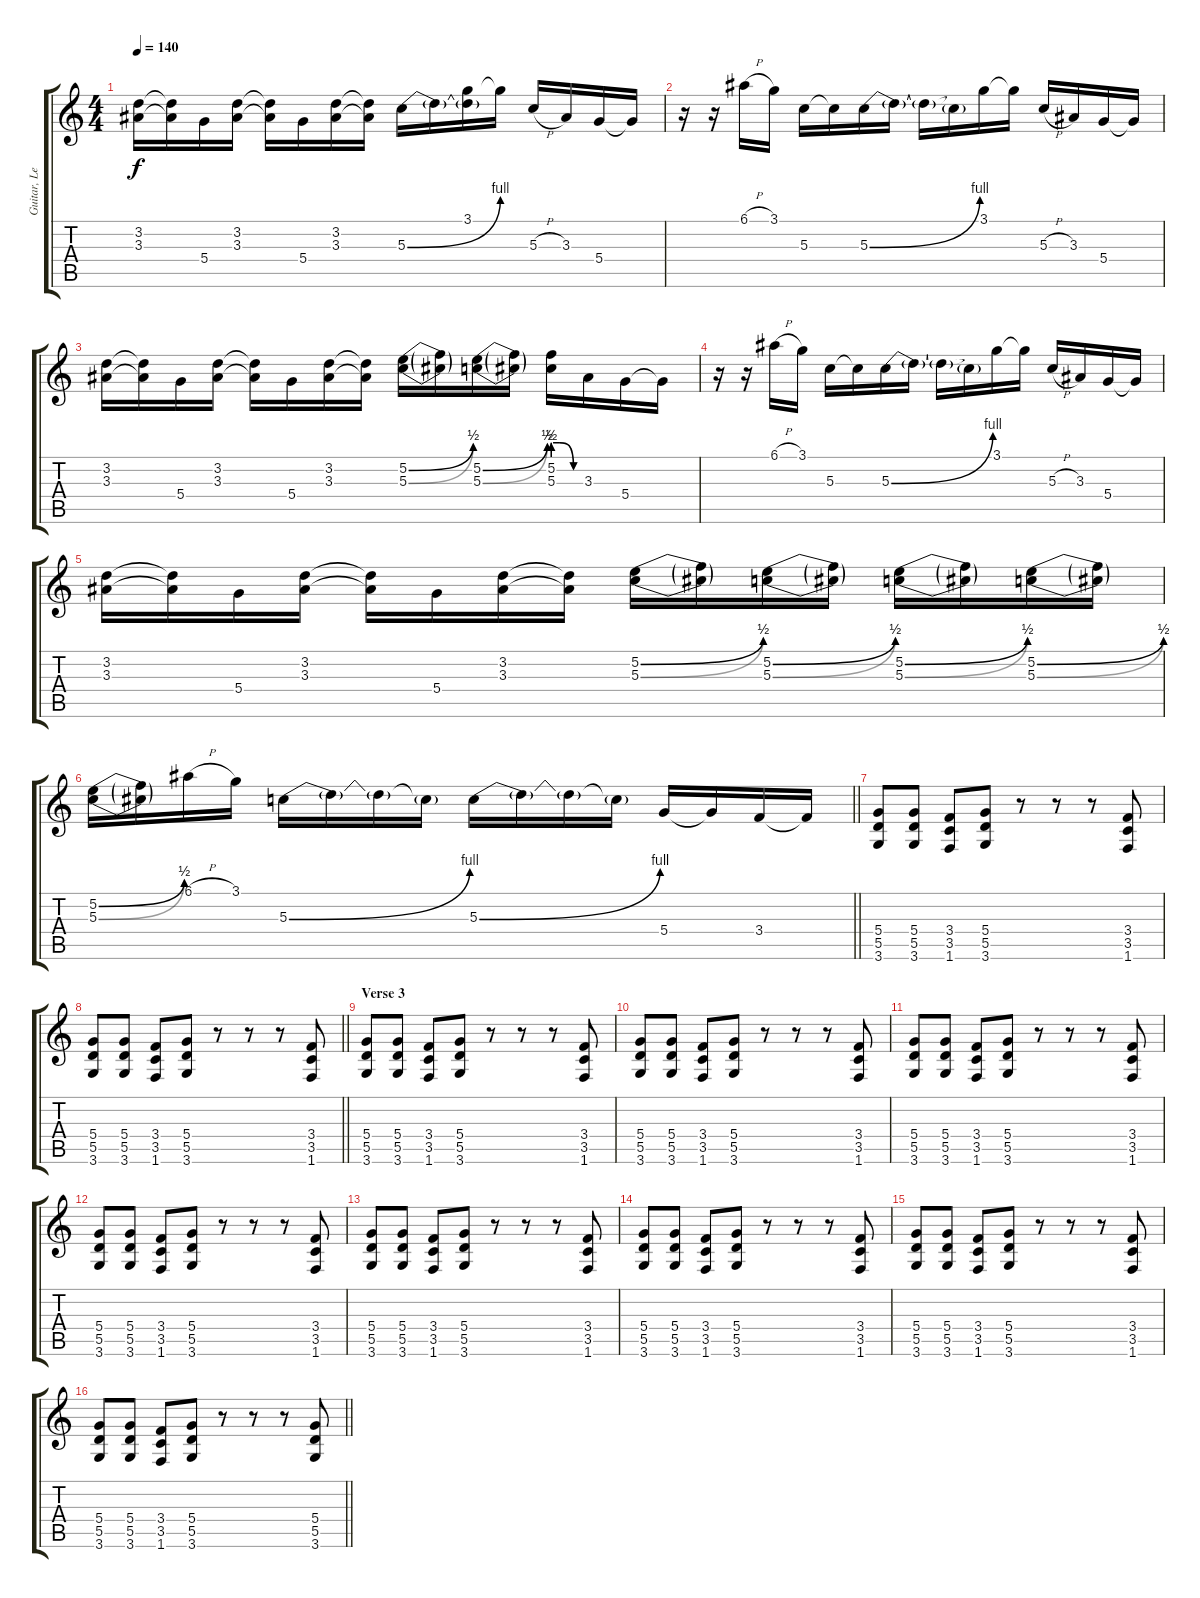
\track ("Guitar, Lead" "Guitar, Le") {instrument overdrivenguitar}
\staff {score tabs}
\tuning (E4 B3 G3 D3 A2 E2) {hide}
\ts (4 4)
\tempo 140
\clef g2
\ks c
(3.2 3.3).16{dy f} (3.2{t} 3.3{t}).16 5.4.16 (3.2 3.3).16 (3.2{t} 3.3{t}).16 5.4.16 (3.2 3.3).16 (3.2{t} 3.3{t}).16 5.3{be (bend 0 0 60 4)}.16 5.3{t}.16 (3.1 5.3{t}).16 3.1{t}.16 5.3{h}.16 3.3.16 5.4.16 5.4{t}.16 |
r.16 r.16 6.1{h}.16 3.1.16 5.3.16 5.3{t}.16 5.3{be (bend 0 0 60 4)}.16 5.3{t}.16 5.3{t}.16 5.3{t}.16 3.1.16 3.1{t}.16 5.3{h}.16 3.3.16 5.4.16 5.4{t}.16 |
(3.2 3.3).16 (3.2{t} 3.3{t}).16 5.4.16 (3.2 3.3).16 (3.2{t} 3.3{t}).16 5.4.16 (3.2 3.3).16 (3.2{t} 3.3{t}).16 (5.2{be (bend 0 0 60 2)} 5.3{be (bend 0 0 60 2)}).16 (5.2{t} 5.3{t}).16 (5.2{be (bend 0 0 60 2)} 5.3{be (bend 0 0 60 2)}).16 (5.2{t} 5.3{t}).16 (5.2{be (custom 0 2 15 2 45 0 60 0)} 5.3{be (custom 0 2 15 2 45 0 60 0)}).16 3.3.16 5.4.16 5.4{t}.16 |
r.16 r.16 6.1{h}.16 3.1.16 5.3.16 5.3{t}.16 5.3{be (bend 0 0 60 4)}.16 5.3{t}.16 5.3{t}.16 5.3{t}.16 3.1.16 3.1{t}.16 5.3{h}.16 3.3.16 5.4.16 5.4{t}.16 |
(3.2 3.3).16 (3.2{t} 3.3{t}).16 5.4.16 (3.2 3.3).16 (3.2{t} 3.3{t}).16 5.4.16 (3.2 3.3).16 (3.2{t} 3.3{t}).16 (5.2{be (bend 0 0 60 2)} 5.3{be (bend 0 0 60 2)}).16 (5.2{t} 5.3{t}).16 (5.2{be (bend 0 0 60 2)} 5.3{be (bend 0 0 60 2)}).16 (5.2{t} 5.3{t}).16 (5.2{be (bend 0 0 60 2)} 5.3{be (bend 0 0 60 2)}).16 (5.2{t} 5.3{t}).16 (5.2{be (bend 0 0 60 2)} 5.3{be (bend 0 0 60 2)}).16 (5.2{t} 5.3{t}).16 |
\barLineRight lightlight
(5.2{be (bend 0 0 60 2)} 5.3{be (bend 0 0 60 2)}).16 (5.2{t} 5.3{t}).16 6.1{h}.16 3.1.16 5.3{be (bend 0 0 60 4)}.16 5.3{t}.16 5.3{t}.16 5.3{t}.16 5.3{be (bend 0 0 60 4)}.16 5.3{t}.16 5.3{t}.16 5.3{t}.16 5.4.16 5.4{t}.16 3.4.16 3.4{t}.16 |
(5.4 5.5 3.6).8 (5.4 5.5 3.6).8 (3.4 3.5 1.6).8 (5.4 5.5 3.6).8 r.8 r.8 r.8 (3.4 3.5 1.6).8 |
\barLineRight lightlight
(5.4 5.5 3.6).8 (5.4 5.5 3.6).8 (3.4 3.5 1.6).8 (5.4 5.5 3.6).8 r.8 r.8 r.8 (3.4 3.5 1.6).8 |
\section ("" "Verse 3")
(5.4 5.5 3.6).8 (5.4 5.5 3.6).8 (3.4 3.5 1.6).8 (5.4 5.5 3.6).8 r.8 r.8 r.8 (3.4 3.5 1.6).8 |
(5.4 5.5 3.6).8 (5.4 5.5 3.6).8 (3.4 3.5 1.6).8 (5.4 5.5 3.6).8 r.8 r.8 r.8 (3.4 3.5 1.6).8 |
(5.4 5.5 3.6).8 (5.4 5.5 3.6).8 (3.4 3.5 1.6).8 (5.4 5.5 3.6).8 r.8 r.8 r.8 (3.4 3.5 1.6).8 |
(5.4 5.5 3.6).8 (5.4 5.5 3.6).8 (3.4 3.5 1.6).8 (5.4 5.5 3.6).8 r.8 r.8 r.8 (3.4 3.5 1.6).8 |
(5.4 5.5 3.6).8 (5.4 5.5 3.6).8 (3.4 3.5 1.6).8 (5.4 5.5 3.6).8 r.8 r.8 r.8 (3.4 3.5 1.6).8 |
(5.4 5.5 3.6).8 (5.4 5.5 3.6).8 (3.4 3.5 1.6).8 (5.4 5.5 3.6).8 r.8 r.8 r.8 (3.4 3.5 1.6).8 |
(5.4 5.5 3.6).8 (5.4 5.5 3.6).8 (3.4 3.5 1.6).8 (5.4 5.5 3.6).8 r.8 r.8 r.8 (3.4 3.5 1.6).8 |
\barLineRight lightlight
(5.4 5.5 3.6).8 (5.4 5.5 3.6).8 (3.4 3.5 1.6).8 (5.4 5.5 3.6).8 r.8 r.8 r.8 (5.4 5.5 3.6).8
